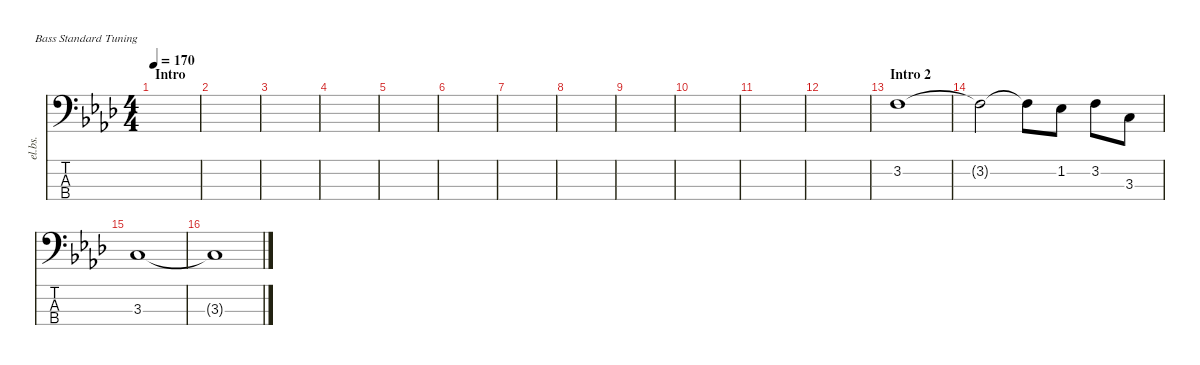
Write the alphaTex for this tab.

\defaultSystemsLayout 4
\hideDynamics
\bracketExtendMode nobrackets
\otherSystemsTrackNameOrientation horizontal
\track ("Synth Bass" "el.bs.") {instrument electricbassfinger}
\staff {score tabs}
\tuning (G2 D2 A1 E1)
\ts (4 4)
\section ("" "Intro")
\tempo 170
\clef f4
\ks fminor
|
|
|
|
|
|
|
|
|
|
|
|
\section ("" "Intro 2")
3.2{acc forcenatural}.1{beam Down} |
3.2{t acc forcenatural}.2{beam Down} 3.2{t acc forcenatural}.8{beam Down} 1.2{acc b}.8{beam Down} 3.2{acc forcenatural}.8{beam Down} 3.3{acc forcenatural}.8{beam Down} |
3.3{acc forcenatural}.1{beam Up} |
3.3{t acc forcenatural}.1{beam Up}
